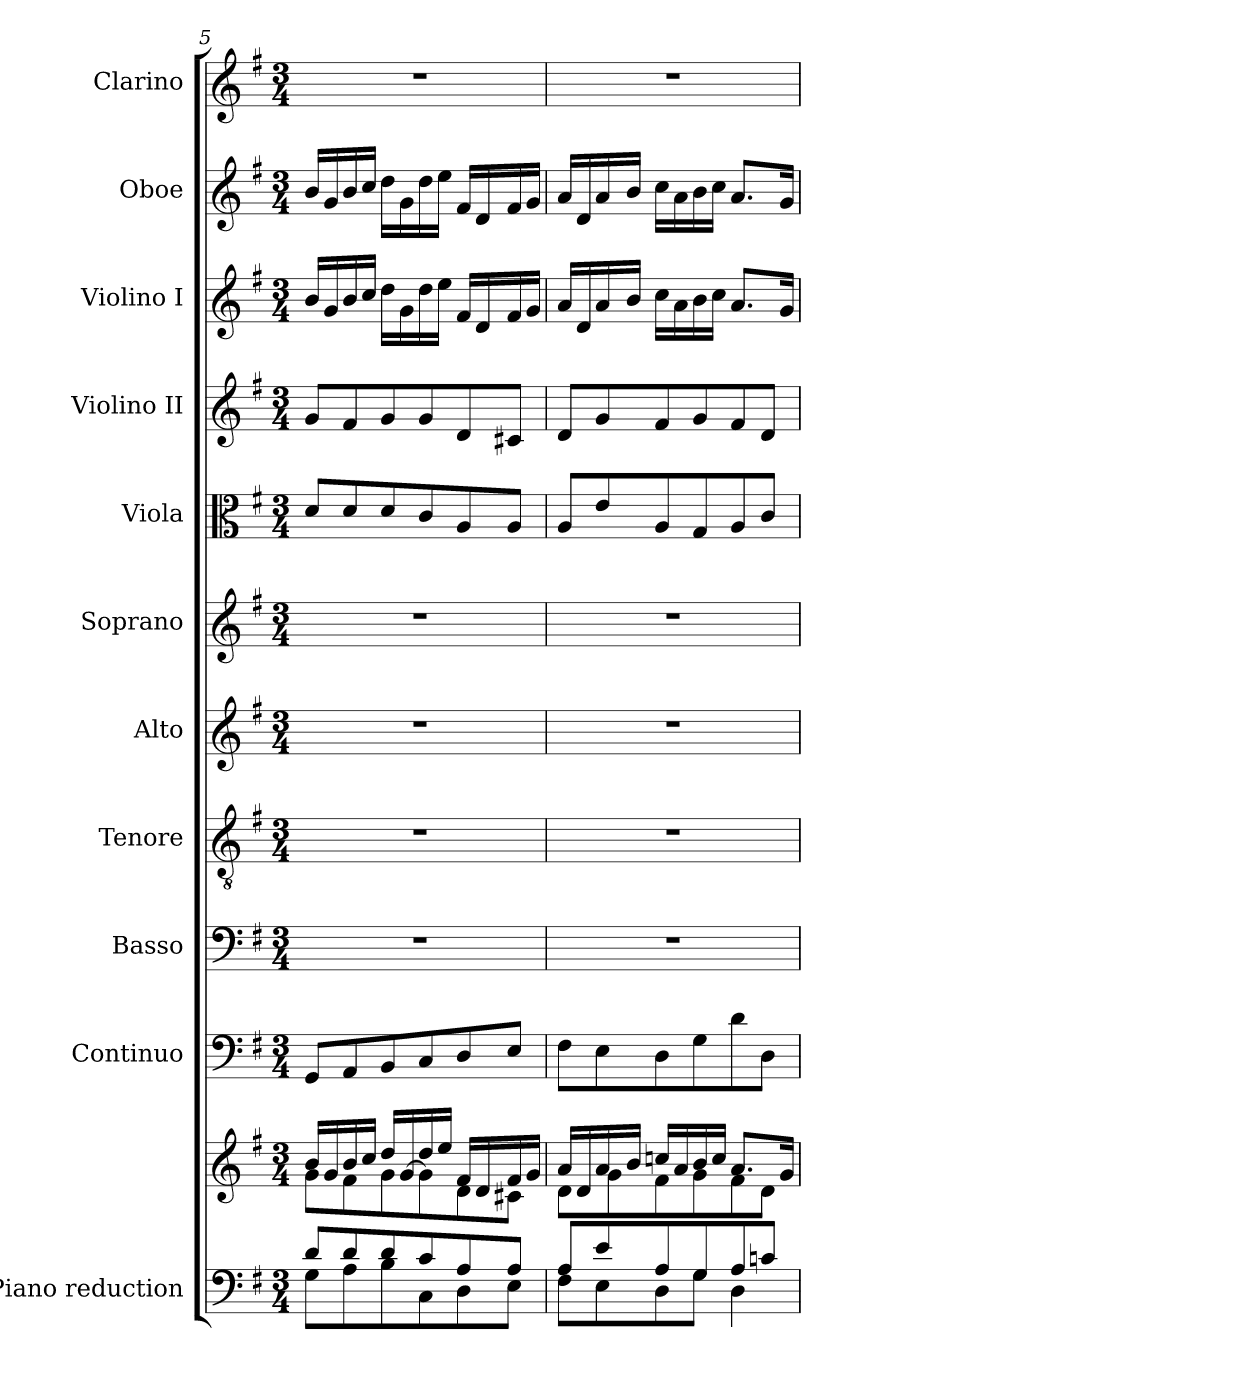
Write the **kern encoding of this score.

**kern	**kern	**kern	**kern	**kern	**kern	**kern	**kern	**kern	**kern	**kern	**kern
*part11	*part11	*part10	*part9	*part8	*part7	*part6	*part5	*part4	*part3	*part2	*part1
*staff12	*staff11	*staff10	*staff9	*staff8	*staff7	*staff6	*staff5	*staff4	*staff3	*staff2	*staff1
*I"Piano reduction	*	*I"Continuo	*I"Basso	*I"Tenore	*I"Alto	*I"Soprano	*I"Viola	*I"Violino II	*I"Violino I	*I"Oboe	*I"Clarino
*I'Pno	*	*	*	*	*	*	*	*	*	*I'Ob	*
!!LO:PB:g=z
*clefF4	*clefG2	*clefF4	*clefF4	*clefGv2	*clefG2	*clefG2	*clefC3	*clefG2	*clefG2	*clefG2	*clefG2
*k[f#]	*k[f#]	*k[f#]	*k[f#]	*k[f#]	*k[f#]	*k[f#]	*k[f#]	*k[f#]	*k[f#]	*k[f#]	*k[f#]
*M3/4	*M3/4	*M3/4	*M3/4	*M3/4	*M3/4	*M3/4	*M3/4	*M3/4	*M3/4	*M3/4	*M3/4
=5	=5	=5	=5	=5	=5	=5	=5	=5	=5	=5	=5
*^	*^	*	*	*	*	*	*	*	*	*	*
8d/L	8G\L	16b/LL	8g\L	8GG/L	2.r	2.r	2.r	2.r	8d/L	8g/L	16b/LL	16b/LL	2.r
.	.	16g/	.	.	.	.	.	.	.	.	16g/	16g/	.
8d/	8A\	16b/	8f#\	8AA/	.	.	.	.	8d/	8f#/	16b/	16b/	.
.	.	16cc/JJ	.	.	.	.	.	.	.	.	16cc/JJ	16cc/JJ	.
8d/	8B\	16dd/LL	8g\	8BB/	.	.	.	.	8d/	8g/	16dd\LL	16dd\LL	.
.	.	[16g/	.	.	.	.	.	.	.	.	16g\	16g\	.
8c/	8C\	16dd/	8g\]	8C/	.	.	.	.	8c/	8g/	16dd\	16dd\	.
.	.	16ee/JJ	.	.	.	.	.	.	.	.	16ee\JJ	16ee\JJ	.
8A/	8D\	16f#/LL	8d\	8D/	.	.	.	.	8A/	8d/	16f#/LL	16f#/LL	.
.	.	16d/	.	.	.	.	.	.	.	.	16d/	16d/	.
8A/J	8E\J	16f#/	8c#X\J	8E/J	.	.	.	.	8A/J	8c#X/J	16f#/	16f#/	.
.	.	16g/JJ	.	.	.	.	.	.	.	.	16g/JJ	16g/JJ	.
=6	=6	=6	=6	=6	=6	=6	=6	=6	=6	=6	=6	=6	=6
8A/L	8F#\L	16a/LL	8d\L	8F#\L	2.r	2.r	2.r	2.r	8A/L	8d/L	16a/LL	16a/LL	2.r
.	.	16d/	.	.	.	.	.	.	.	.	16d/	16d/	.
8e/	8E\	16a/	8g\	8E\	.	.	.	.	8e/	8g/	16a/	16a/	.
.	.	16b/JJ	.	.	.	.	.	.	.	.	16b/JJ	16b/JJ	.
8A/	8D\	16ccn/LL	8f#\	8D\	.	.	.	.	8A/	8f#/	16cc\LL	16cc\LL	.
.	.	16a/	.	.	.	.	.	.	.	.	16a\	16a\	.
8G/	8G\J	16b/	8g\	8G\	.	.	.	.	8G/	8g/	16b\	16b\	.
.	.	16cc/JJ	.	.	.	.	.	.	.	.	16cc\JJ	16cc\JJ	.
8A/	4D\	8.a/L	8f#\	8d\	.	.	.	.	8A/	8f#/	8.a/L	8.a/L	.
8cn/J	.	.	8d\J	8D\J	.	.	.	.	8c/J	8d/J	.	.	.
.	.	16g/Jk	.	.	.	.	.	.	.	.	16g/Jk	16g/Jk	.
*v	*v	*	*	*	*	*	*	*	*	*	*	*	*
*	*v	*v	*	*	*	*	*	*	*	*	*	*
=	=	=	=	=	=	=	=	=	=	=	=
*-	*-	*-	*-	*-	*-	*-	*-	*-	*-	*-	*-
